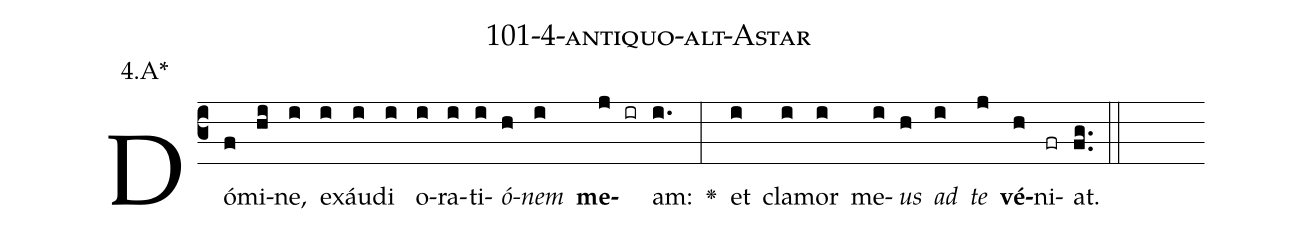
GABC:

name: 101-4-antiquo-alt-Astar;
annotation: 4.A*;
%%
(c3)Dó(f)mi(hi)ne,(i) ex(i)áu(i)di(i) o(i)ra(i)ti(i)<i>ó</i>(h)<i>nem</i>(i) <b>me</b>(j ir)am:(i.) <v>\greheightstar</v>(:) et(i) cla(i)mor(i) me(i)<i>us</i>(h) <i>ad</i>(i) <i>te</i>(j) <b>vé</b>(h)ni(fr)at.(fg..) (::)


%E(i) u(h) o(i) u(j) a(h) e.(fg..) (::)
